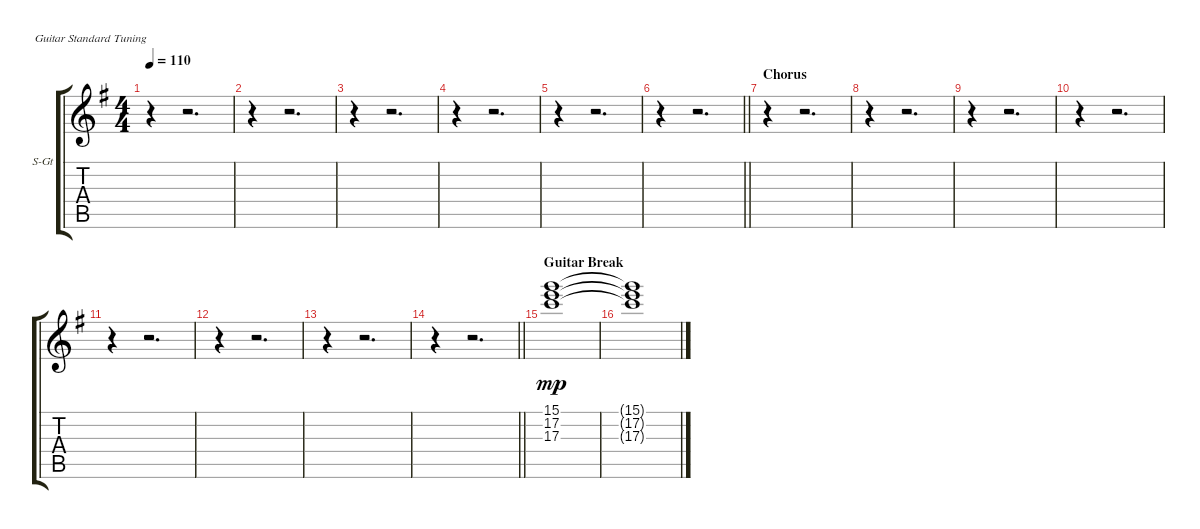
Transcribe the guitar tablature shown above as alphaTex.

\bracketExtendMode groupsimilarinstruments
\firstSystemTrackNameOrientation horizontal
\otherSystemsTrackNameOrientation horizontal
\track ("Синтезатор 1" "S-Gt") {instrument stringensemble1}
\staff {score tabs}
\tuning (E4 B3 G3 D3 A2 E2)
\displaytranspose 12
\ts (4 4)
\tempo 110
\clef g2
\ks eminor
r.4{dy f} r.2{d} |
r.4 r.2{d} |
r.4 r.2{d} |
r.4 r.2{d} |
r.4 r.2{d} |
\barLineRight lightlight
r.4 r.2{d} |
\section ("" "Chorus")
r.4 r.2{d} |
r.4 r.2{d} |
r.4 r.2{d} |
r.4 r.2{d} |
r.4 r.2{d} |
r.4 r.2{d} |
r.4 r.2{d} |
\barLineRight lightlight
r.4 r.2{d} |
\section ("" "Guitar Break")
(15.1 17.2 17.3).1{dy mp} |
(15.1{t} 17.2{t} 17.3{t}).1
